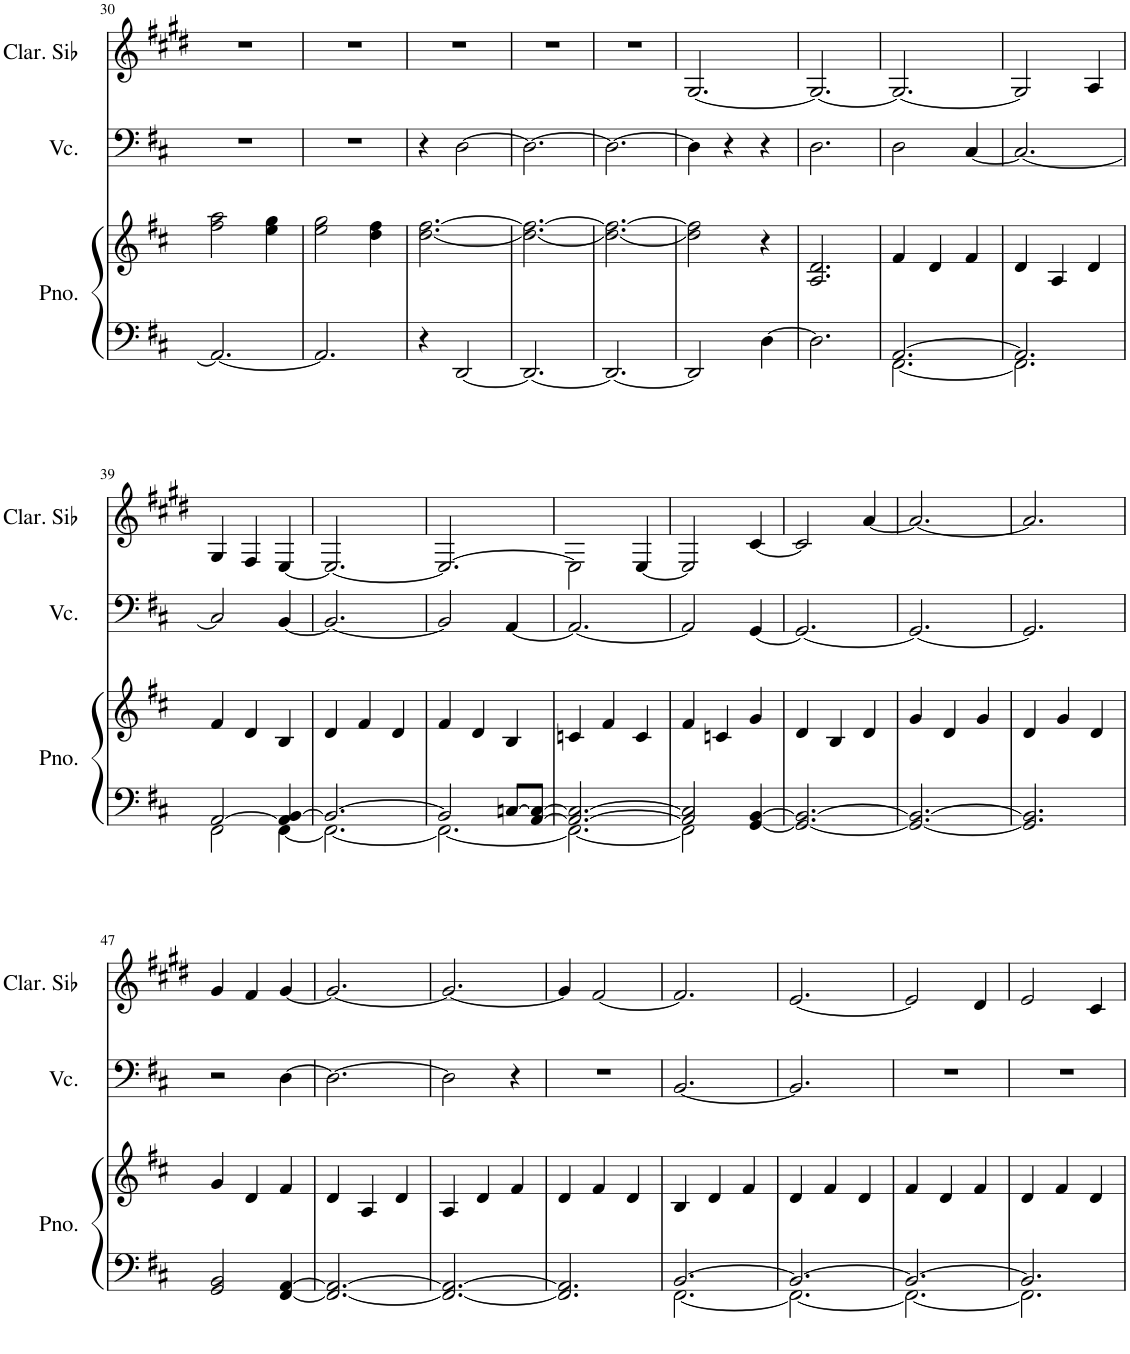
**kern	**kern	**kern	**kern
*part3	*part3	*part2	*part1
*staff4	*staff3	*staff2	*staff1
*I"Piano	*	*I"Cello	*I"Clarinette en Sib
*I'Pno.	*	*	*I'Clar. Sib
!!LO:PB:g=z
*clefF4	*clefG2	*clefF4	*clefG2
*	*	*	*Trd1c2
*k[f#c#]	*k[f#c#]	*k[f#c#]	*k[f#c#g#d#]
*M3/4	*M3/4	*M3/4	*M3/4
=30	=30	=30	=30
2.AA/_	2ff#\ 2aa\	2.r	2.r
.	4ee\ 4gg\	.	.
=31	=31	=31	=31
2.AA/]	2ee\ 2gg\	2.r	2.r
.	4dd\ 4ff#\	.	.
=32	=32	=32	=32
4r	[2.dd\ [2.ff#\	4r	2.r
[2DD/	.	[2D\	.
=33	=33	=33	=33
2.DD/_	2.dd\_ 2.ff#\_	2.D\_	2.r
=34	=34	=34	=34
2.DD/_	2.dd\_ 2.ff#\_	2.D\_	2.r
=35	=35	=35	=35
2DD/]	2dd\] 2ff#\]	4D\]	[2.G#/
.	.	4r	.
[4D\	4r	4r	.
=36	=36	=36	=36
2.D\]	2.A/ 2.d/	2.D\	2.G#/_
=37	=37	=37	=37
*^	*	*	*
[2.AA/	[2.FF#\	4f#/	2D\	2.G#/_
.	.	4d/	.	.
.	.	4f#/	[4C#/	.
=38	=38	=38	=38	=38
2.AA/]	2.FF#\]	4d/	2.C#/_	2G#/]
.	.	4A/	.	.
.	.	4d/	.	4A/
!!LO:LB:g=z
=39	=39	=39	=39	=39
[2AA/	2FF#\	4f#/	2C#/]	4G#/
.	.	4d/	.	4F#/
4AA/] [4BB/	[4FF#\	4B/	[4BB/	[4E/
=40	=40	=40	=40	=40
2.BB/_	2.FF#\_	4d/	2.BB/_	2.E/_
.	.	4f#/	.	.
.	.	4d/	.	.
=41	=41	=41	=41	=41
2BB/]	2.FF#\_	4f#/	2BB/]	2.E/_
.	.	4d/	.	.
[8Cn/L	.	4B/	[4AA/	.
[8AA/ 8C/_J	.	.	.	.
=42	=42	=42	=42	=42
2.AA/_ 2.C/_	2.FF#\_	4cn/	2.AA/_	2E\]
.	.	4f#/	.	.
.	.	4c/	.	[4E/
=43	=43	=43	=43	=43
2AA/] 2C/]	2FF#\]	4f#/	2AA/]	2E/]
.	.	4cn/	.	.
[4GG/ [4BB/	4ryy	4g/	[4GG/	[4c#/
*v	*v	*	*	*
=44	=44	=44	=44
2.GG/_ 2.BB/_	4d/	2.GG/_	2c#/]
.	4B/	.	.
.	4d/	.	[4a/
=45	=45	=45	=45
2.GG/_ 2.BB/_	4g/	2.GG/_	2.a/_
.	4d/	.	.
.	4g/	.	.
=46	=46	=46	=46
2.GG/] 2.BB/]	4d/	2.GG/]	2.a/]
.	4g/	.	.
.	4d/	.	.
!!LO:LB:g=z
=47	=47	=47	=47
2GG/ 2BB/	4g/	2r	4g#/
.	4d/	.	4f#/
[4FF#/ [4AA/	4f#/	[4D\	[4g#/
=48	=48	=48	=48
2.FF#/_ 2.AA/_	4d/	2.D\_	2.g#/_
.	4A/	.	.
.	4d/	.	.
=49	=49	=49	=49
2.FF#/_ 2.AA/_	4A/	2D\]	2.g#/_
.	4d/	.	.
.	4f#/	4r	.
=50	=50	=50	=50
2.FF#/] 2.AA/]	4d/	2.r	4g#/]
.	4f#/	.	[2f#/
.	4d/	.	.
=51	=51	=51	=51
*^	*	*	*
[2.BB/	[2.FF#\	4B/	[2.BB/	2.f#/]
.	.	4d/	.	.
.	.	4f#/	.	.
=52	=52	=52	=52	=52
2.BB/_	2.FF#\_	4d/	2.BB/]	[2.e/
.	.	4f#/	.	.
.	.	4d/	.	.
=53	=53	=53	=53	=53
2.BB/_	2.FF#\_	4f#/	2.r	2e/]
.	.	4d/	.	.
.	.	4f#/	.	4d#/
=54	=54	=54	=54	=54
2.BB/]	2.FF#\]	4d/	2.r	2e/
.	.	4f#/	.	.
.	.	4d/	.	4c#/
*v	*v	*	*	*
=	=	=	=
*-	*-	*-	*-
